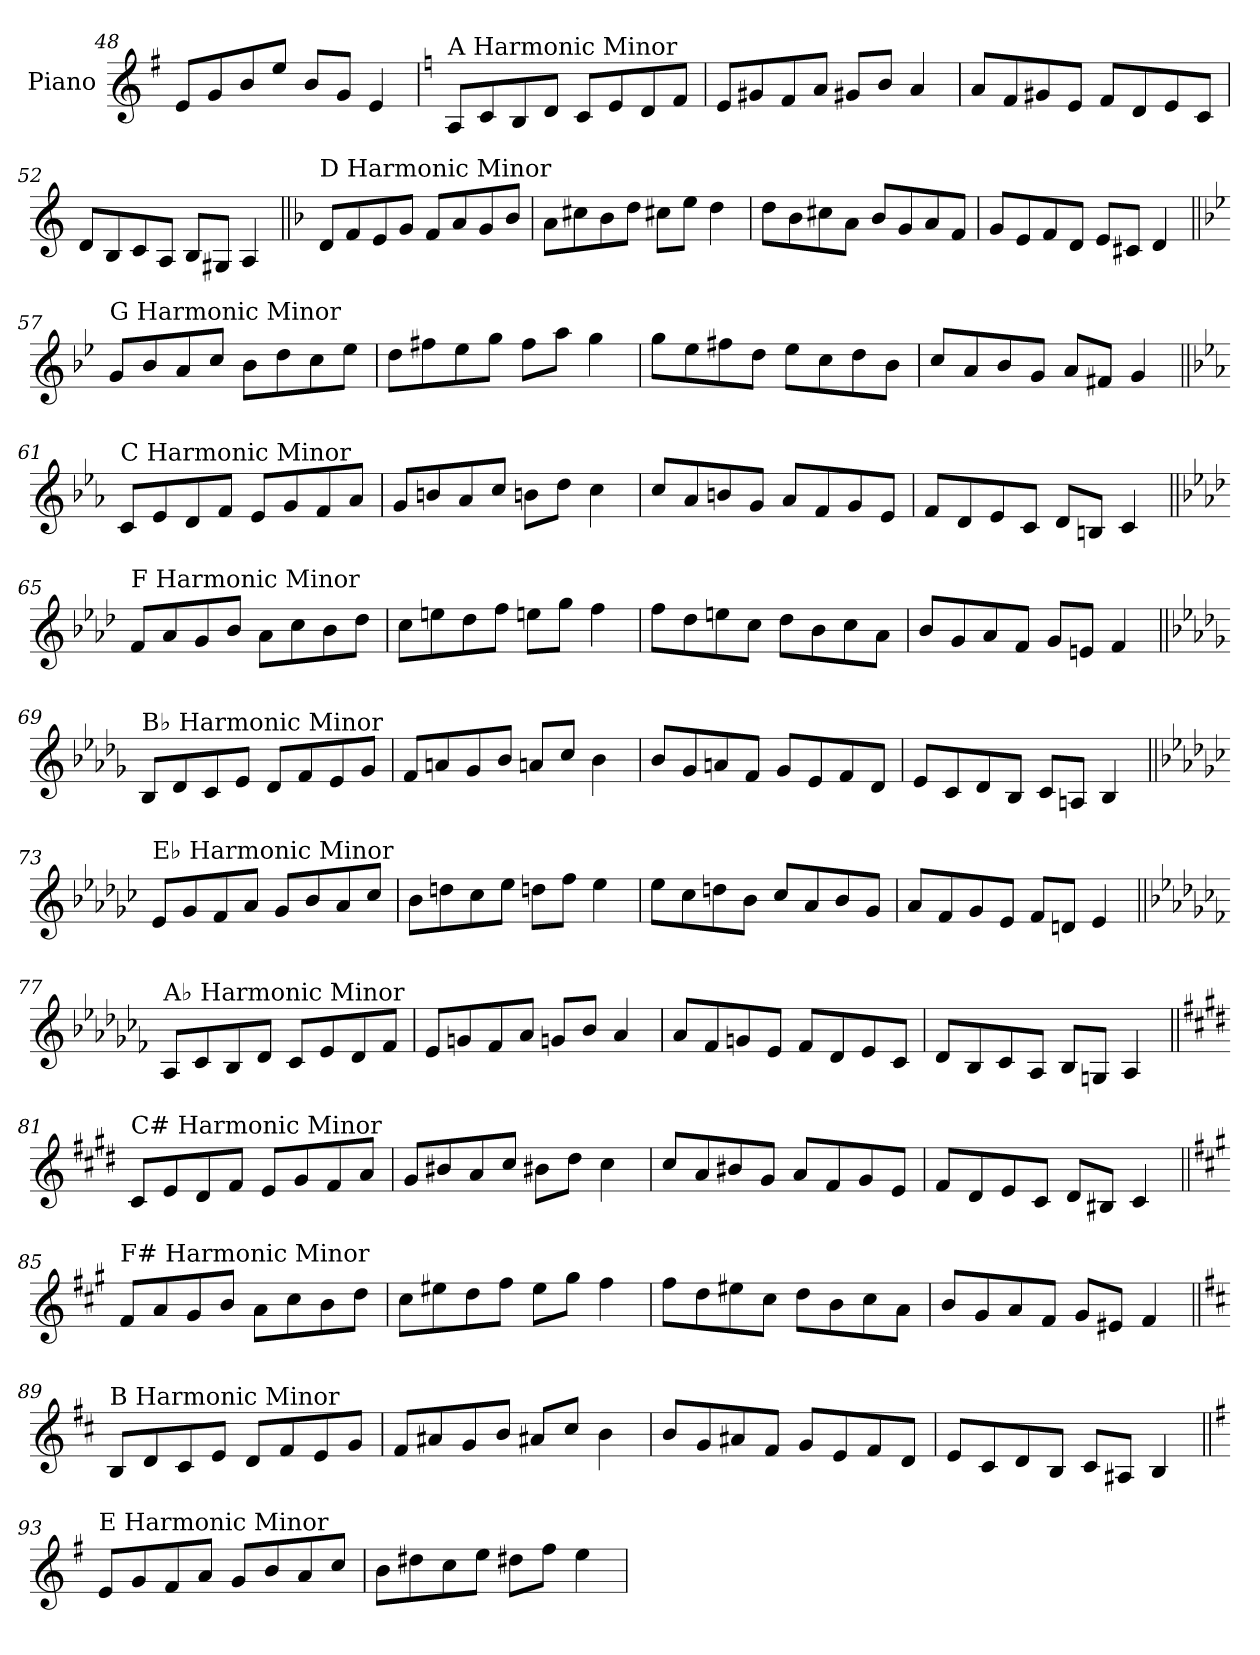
**kern
*part1
*staff1
*I"Piano
*I'Pno.
*clefG2
*k[f#]
=48
8e/L
8g/
8b/
8ee/J
8b/L
8g/J
4e/
!!LO:PB:g=z
=49
*k[]
!LO:TX:a:t=A Harmonic Minor
8A/L
8c/
8B/
8d/J
8c/L
8e/
8d/
8f/J
=50
8e/L
8g#X/
8f/
8a/J
8g#X/L
8b/J
4a/
=51
8a/L
8f/
8g#X/
8e/J
8f/L
8d/
8e/
8c/J
=52
8d/L
8B/
8c/
8A/J
8B/L
8G#X/J
4A/
!!LO:LB:g=z
=53||
*k[b-]
!LO:TX:a:t=D Harmonic Minor
8d/L
8f/
8e/
8g/J
8f/L
8a/
8g/
8b-/J
=54
8a\L
8cc#X\
8b-\
8dd\J
8cc#X\L
8ee\J
4dd\
=55
8dd\L
8b-\
8cc#X\
8a\J
8b-/L
8g/
8a/
8f/J
=56
8g/L
8e/
8f/
8d/J
8e/L
8c#X/J
4d/
!!LO:LB:g=z
=57||
*k[b-e-]
!LO:TX:a:t=G Harmonic Minor
8g/L
8b-/
8a/
8cc/J
8b-\L
8dd\
8cc\
8ee-\J
=58
8dd\L
8ff#X\
8ee-\
8gg\J
8ff#\L
8aa\J
4gg\
=59
8gg\L
8ee-\
8ff#X\
8dd\J
8ee-\L
8cc\
8dd\
8b-\J
=60
8cc/L
8a/
8b-/
8g/J
8a/L
8f#X/J
4g/
!!LO:LB:g=z
=61||
*k[b-e-a-]
!LO:TX:a:t=C Harmonic Minor
8c/L
8e-/
8d/
8f/J
8e-/L
8g/
8f/
8a-/J
=62
8g/L
8bn/
8a-/
8cc/J
8bn\L
8dd\J
4cc\
=63
8cc/L
8a-/
8bn/
8g/J
8a-/L
8f/
8g/
8e-/J
=64
8f/L
8d/
8e-/
8c/J
8d/L
8Bn/J
4c/
!!LO:LB:g=z
=65||
*k[b-e-a-d-]
!LO:TX:a:t=F Harmonic Minor
8f/L
8a-/
8g/
8b-/J
8a-\L
8cc\
8b-\
8dd-\J
=66
8cc\L
8een\
8dd-\
8ff\J
8een\L
8gg\J
4ff\
=67
8ff\L
8dd-\
8een\
8cc\J
8dd-\L
8b-\
8cc\
8a-\J
=68
8b-/L
8g/
8a-/
8f/J
8g/L
8en/J
4f/
!!LO:LB:g=z
=69||
*k[b-e-a-d-g-]
!LO:TX:a:t=B♭ Harmonic Minor
8B-/L
8d-/
8c/
8e-/J
8d-/L
8f/
8e-/
8g-/J
=70
8f/L
8an/
8g-/
8b-/J
8an/L
8cc/J
4b-\
=71
8b-/L
8g-/
8an/
8f/J
8g-/L
8e-/
8f/
8d-/J
=72
8e-/L
8c/
8d-/
8B-/J
8c/L
8An/J
4B-/
!!LO:LB:g=z
=73||
*k[b-e-a-d-g-c-]
!LO:TX:a:t=E♭ Harmonic Minor
8e-/L
8g-/
8f/
8a-/J
8g-/L
8b-/
8a-/
8cc-/J
=74
8b-\L
8ddn\
8cc-\
8ee-\J
8ddn\L
8ff\J
4ee-\
=75
8ee-\L
8cc-\
8ddn\
8b-\J
8cc-/L
8a-/
8b-/
8g-/J
=76
8a-/L
8f/
8g-/
8e-/J
8f/L
8dn/J
4e-/
!!LO:LB:g=z
=77||
*k[b-e-a-d-g-c-f-]
!LO:TX:a:t=A♭ Harmonic Minor
8A-/L
8c-/
8B-/
8d-/J
8c-/L
8e-/
8d-/
8f-/J
=78
8e-/L
8gn/
8f-/
8a-/J
8gn/L
8b-/J
4a-/
=79
8a-/L
8f-/
8gn/
8e-/J
8f-/L
8d-/
8e-/
8c-/J
=80
8d-/L
8B-/
8c-/
8A-/J
8B-/L
8Gn/J
4A-/
!!LO:LB:g=z
=81||
*k[f#c#g#d#]
!LO:TX:a:t=C# Harmonic Minor
8c#/L
8e/
8d#/
8f#/J
8e/L
8g#/
8f#/
8a/J
=82
8g#/L
8b#X/
8a/
8cc#/J
8b#X\L
8dd#\J
4cc#\
=83
8cc#/L
8a/
8b#X/
8g#/J
8a/L
8f#/
8g#/
8e/J
=84
8f#/L
8d#/
8e/
8c#/J
8d#/L
8B#X/J
4c#/
!!LO:LB:g=z
=85||
*k[f#c#g#]
!LO:TX:a:t=F# Harmonic Minor
8f#/L
8a/
8g#/
8b/J
8a\L
8cc#\
8b\
8dd\J
=86
8cc#\L
8ee#X\
8dd\
8ff#\J
8ee#\L
8gg#\J
4ff#\
=87
8ff#\L
8dd\
8ee#X\
8cc#\J
8dd\L
8b\
8cc#\
8a\J
=88
8b/L
8g#/
8a/
8f#/J
8g#/L
8e#X/J
4f#/
!!LO:LB:g=z
=89||
*k[f#c#]
!LO:TX:a:t=B Harmonic Minor
8B/L
8d/
8c#/
8e/J
8d/L
8f#/
8e/
8g/J
=90
8f#/L
8a#X/
8g/
8b/J
8a#X/L
8cc#/J
4b\
=91
8b/L
8g/
8a#X/
8f#/J
8g/L
8e/
8f#/
8d/J
=92
8e/L
8c#/
8d/
8B/J
8c#/L
8A#X/J
4B/
!!LO:LB:g=z
=93||
*k[f#]
!LO:TX:a:t=E Harmonic Minor
8e/L
8g/
8f#/
8a/J
8g/L
8b/
8a/
8cc/J
=94
8b\L
8dd#X\
8cc\
8ee\J
8dd#X\L
8ff#\J
4ee\
=
*-
